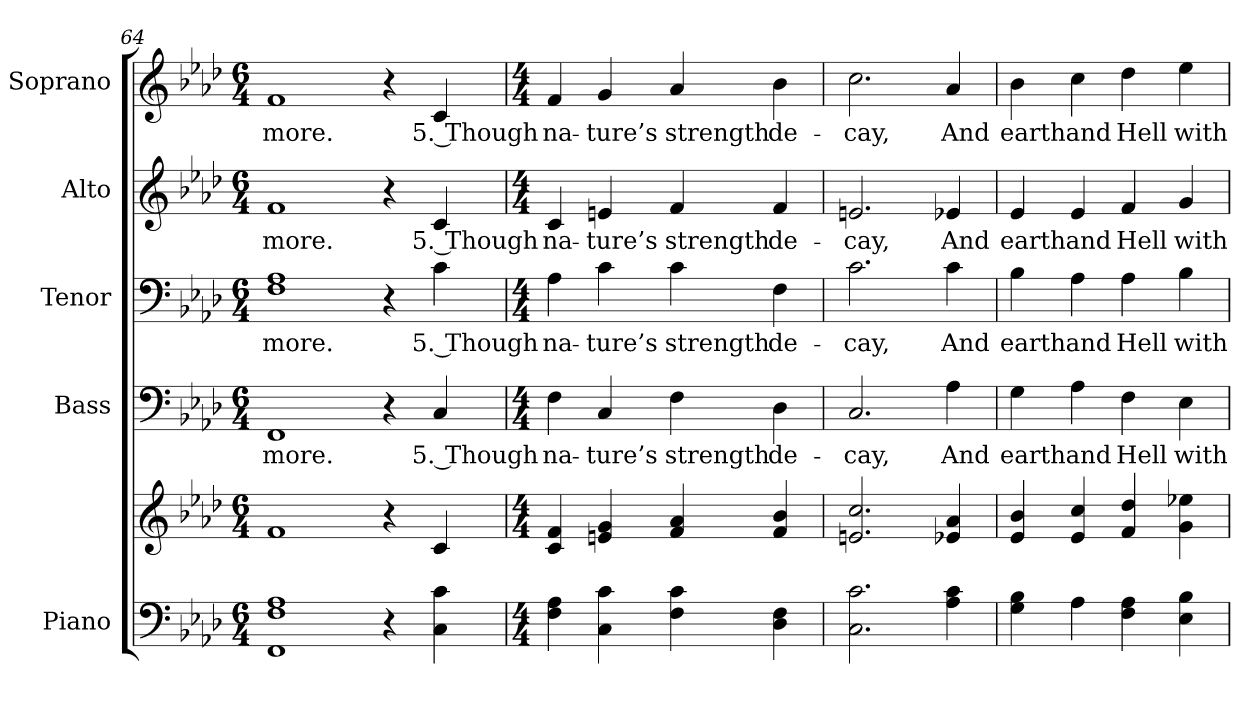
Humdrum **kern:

**kern	**kern	**kern	**text	**kern	**text	**kern	**text	**kern	**text
*part5	*part5	*part4	*part4	*part3	*part3	*part2	*part2	*part1	*part1
*staff6	*staff5	*staff4	*staff4	*staff3	*staff3	*staff2	*staff2	*staff1	*staff1
*I"Piano	*	*I"Bass	*	*I"Tenor	*	*I"Alto	*	*I"Soprano	*
*I'Pno.	*	*I'B.	*	*I'T.	*	*I'A.	*	*I'S.	*
*clefF4	*clefG2	*clefF4	*	*clefF4	*	*clefG2	*	*clefG2	*
*k[b-e-a-d-]	*k[b-e-a-d-]	*k[b-e-a-d-]	*	*k[b-e-a-d-]	*	*k[b-e-a-d-]	*	*k[b-e-a-d-]	*
*A-:	*A-:	*A-:	*	*A-:	*	*A-:	*	*A-:	*
*M6/4	*M6/4	*M6/4	*	*M6/4	*	*M6/4	*	*M6/4	*
=64	=64	=64	=64	=64	=64	=64	=64	=64	=64
!	!	!	!LO:LY:b:color=#000000	!	!	!	!	!	!
!	!	!	!	!	!LO:LY:b:color=#000000	!	!	!	!
!	!	!	!	!	!	!	!LO:LY:b:color=#000000	!	!
!	!	!	!	!	!	!	!	!	!LO:LY:b:color=#000000
1FFi 1Fi 1A-i	1fi	1FFi	-more.	1Fi 1A-i	-more.	1fi	-more.	1fi	-more.
4r	4r	4r	.	4r	.	4r	.	4r	.
!	!	!	!LO:LY:b:color=#000000	!	!	!	!	!	!
!	!	!	!	!	!LO:LY:b:color=#000000	!	!	!	!
!	!	!	!	!	!	!	!LO:LY:b:color=#000000	!	!
!	!	!	!	!	!	!	!	!	!LO:LY:b:color=#000000
4Ci\ 4ci	4ci/	4Ci/	5. Though	4ci\	5. Though	4ci/	5. Though	4ci/	5. Though
!!LO:PB:g=z
=65	=65	=65	=65	=65	=65	=65	=65	=65	=65
*M4/4	*M4/4	*M4/4	*	*M4/4	*	*M4/4	*	*M4/4	*
!	!	!	!LO:LY:b:color=#000000	!	!	!	!	!	!
!	!	!	!	!	!LO:LY:b:color=#000000	!	!	!	!
!	!	!	!	!	!	!	!LO:LY:b:color=#000000	!	!
!	!	!	!	!	!	!	!	!	!LO:LY:b:color=#000000
4Fi\ 4A-i	4ci/ 4fi	4Fi\	na-	4A-i\	na-	4ci/	na-	4fi/	na-
!	!	!	!LO:LY:b:color=#000000	!	!	!	!	!	!
!	!	!	!	!	!LO:LY:b:color=#000000	!	!	!	!
!	!	!	!	!	!	!	!LO:LY:b:color=#000000	!	!
!	!	!	!	!	!	!	!	!	!LO:LY:b:color=#000000
4Ci\ 4ci	4eni/ 4gi	4Ci/	-ture’s	4ci\	-ture’s	4eni/	-ture’s	4gi/	-ture’s
!	!	!	!LO:LY:b:color=#000000	!	!	!	!	!	!
!	!	!	!	!	!LO:LY:b:color=#000000	!	!	!	!
!	!	!	!	!	!	!	!LO:LY:b:color=#000000	!	!
!	!	!	!	!	!	!	!	!	!LO:LY:b:color=#000000
4Fi\ 4ci	4fi/ 4a-i	4Fi\	strength	4ci\	strength	4fi/	strength	4a-i/	strength
!	!	!	!LO:LY:b:color=#000000	!	!	!	!	!	!
!	!	!	!	!	!LO:LY:b:color=#000000	!	!	!	!
!	!	!	!	!	!	!	!LO:LY:b:color=#000000	!	!
!	!	!	!	!	!	!	!	!	!LO:LY:b:color=#000000
4D-i\ 4Fi	4fi/ 4b-i	4D-i\	de-	4Fi\	de-	4fi/	de-	4b-i\	de-
=66	=66	=66	=66	=66	=66	=66	=66	=66	=66
!	!	!	!LO:LY:b:color=#000000	!	!	!	!	!	!
!	!	!	!	!	!LO:LY:b:color=#000000	!	!	!	!
!	!	!	!	!	!	!	!LO:LY:b:color=#000000	!	!
!	!	!	!	!	!	!	!	!	!LO:LY:b:color=#000000
2.Ci\ 2.ci	2.eni/ 2.cci	2.Ci/	-cay,	2.ci\	-cay,	2.eni/	-cay,	2.cci\	-cay,
!	!	!	!LO:LY:b:color=#000000	!	!	!	!	!	!
!	!	!	!	!	!LO:LY:b:color=#000000	!	!	!	!
!	!	!	!	!	!	!	!LO:LY:b:color=#000000	!	!
!	!	!	!	!	!	!	!	!	!LO:LY:b:color=#000000
4A-i\ 4ci	4e-Xi/ 4a-i	4A-i\	And	4ci\	And	4e-Xi/	And	4a-i/	And
!!LO:PB:g=z
=67	=67	=67	=67	=67	=67	=67	=67	=67	=67
!	!	!	!LO:LY:b:color=#000000	!	!	!	!	!	!
!	!	!	!	!	!LO:LY:b:color=#000000	!	!	!	!
!	!	!	!	!	!	!	!LO:LY:b:color=#000000	!	!
!	!	!	!	!	!	!	!	!	!LO:LY:b:color=#000000
4Gi\ 4B-i	4e-i/ 4b-i	4Gi\	earth	4B-i\	earth	4e-i/	earth	4b-i\	earth
!	!	!	!LO:LY:b:color=#000000	!	!	!	!	!	!
!	!	!	!	!	!LO:LY:b:color=#000000	!	!	!	!
!	!	!	!	!	!	!	!LO:LY:b:color=#000000	!	!
!	!	!	!	!	!	!	!	!	!LO:LY:b:color=#000000
4A-i\	4e-i/ 4cci	4A-i\	and	4A-i\	and	4e-i/	and	4cci\	and
!	!	!	!LO:LY:b:color=#000000	!	!	!	!	!	!
!	!	!	!	!	!LO:LY:b:color=#000000	!	!	!	!
!	!	!	!	!	!	!	!LO:LY:b:color=#000000	!	!
!	!	!	!	!	!	!	!	!	!LO:LY:b:color=#000000
4Fi\ 4A-i	4fi/ 4dd-i	4Fi\	Hell	4A-i\	Hell	4fi/	Hell	4dd-i\	Hell
!	!	!	!LO:LY:b:color=#000000	!	!	!	!	!	!
!	!	!	!	!	!LO:LY:b:color=#000000	!	!	!	!
!	!	!	!	!	!	!	!LO:LY:b:color=#000000	!	!
!	!	!	!	!	!	!	!	!	!LO:LY:b:color=#000000
4E-i\ 4B-i	4gi\ 4ee-Xi	4E-i\	with-	4B-i\	with-	4gi/	with-	4ee-i\	with-
=	=	=	=	=	=	=	=	=	=
*-	*-	*-	*-	*-	*-	*-	*-	*-	*-
